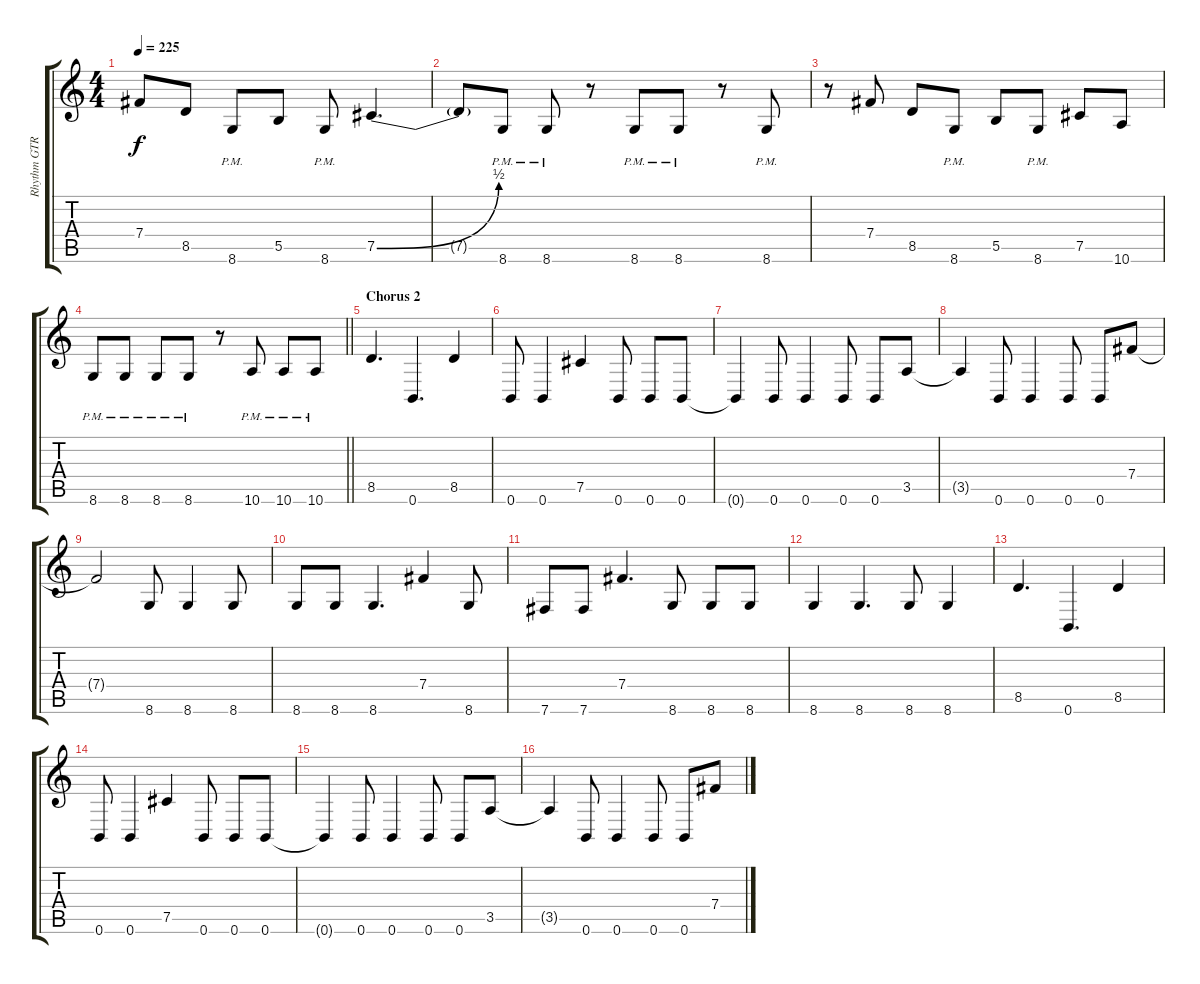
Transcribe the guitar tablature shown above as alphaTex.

\track ("Rhythm GTR L" "Rhythm GTR") {instrument distortionguitar}
\staff {score tabs}
\tuning (Db4 Ab3 E3 B2 Gb2 B1) {hide}
\ts (4 4)
\tempo 225
\clef g2
\ks c
7.4.8{dy f} 8.5.8 8.6{pm}.8 5.5.8 8.6{pm}.8 7.5{be (bend 0 0 60 2)}.4{d} |
7.5{t}.8 8.6{pm}.8 8.6{pm}.8 r.8 8.6{pm}.8 8.6{pm}.8 r.8 8.6{pm}.8 |
r.8 7.4.8 8.5.8 8.6{pm}.8 5.5.8 8.6{pm}.8 7.5.8 10.6.8 |
\barLineRight lightlight
8.6{pm}.8 8.6{pm}.8 8.6{pm}.8 8.6{pm}.8 r.8 10.6{pm}.8 10.6{pm}.8 10.6{pm}.8 |
\section ("" "Chorus 2")
8.5.4{d} 0.6.4{d} 8.5.4 |
0.6.8 0.6.4 7.5.4 0.6.8 0.6.8 0.6.8 |
0.6{t}.4 0.6.8 0.6.4 0.6.8 0.6.8 3.5.8 |
3.5{t}.4 0.6.8 0.6.4 0.6.8 0.6.8 7.4.8 |
7.4{t}.2 8.6.8 8.6.4 8.6.8 |
8.6.8 8.6.8 8.6.4{d} 7.4.4 8.6.8 |
7.6.8 7.6.8 7.4.4{d} 8.6.8 8.6.8 8.6.8 |
8.6.4 8.6.4{d} 8.6.8 8.6.4 |
8.5.4{d} 0.6.4{d} 8.5.4 |
0.6.8 0.6.4 7.5.4 0.6.8 0.6.8 0.6.8 |
0.6{t}.4 0.6.8 0.6.4 0.6.8 0.6.8 3.5.8 |
3.5{t}.4 0.6.8 0.6.4 0.6.8 0.6.8 7.4.8
